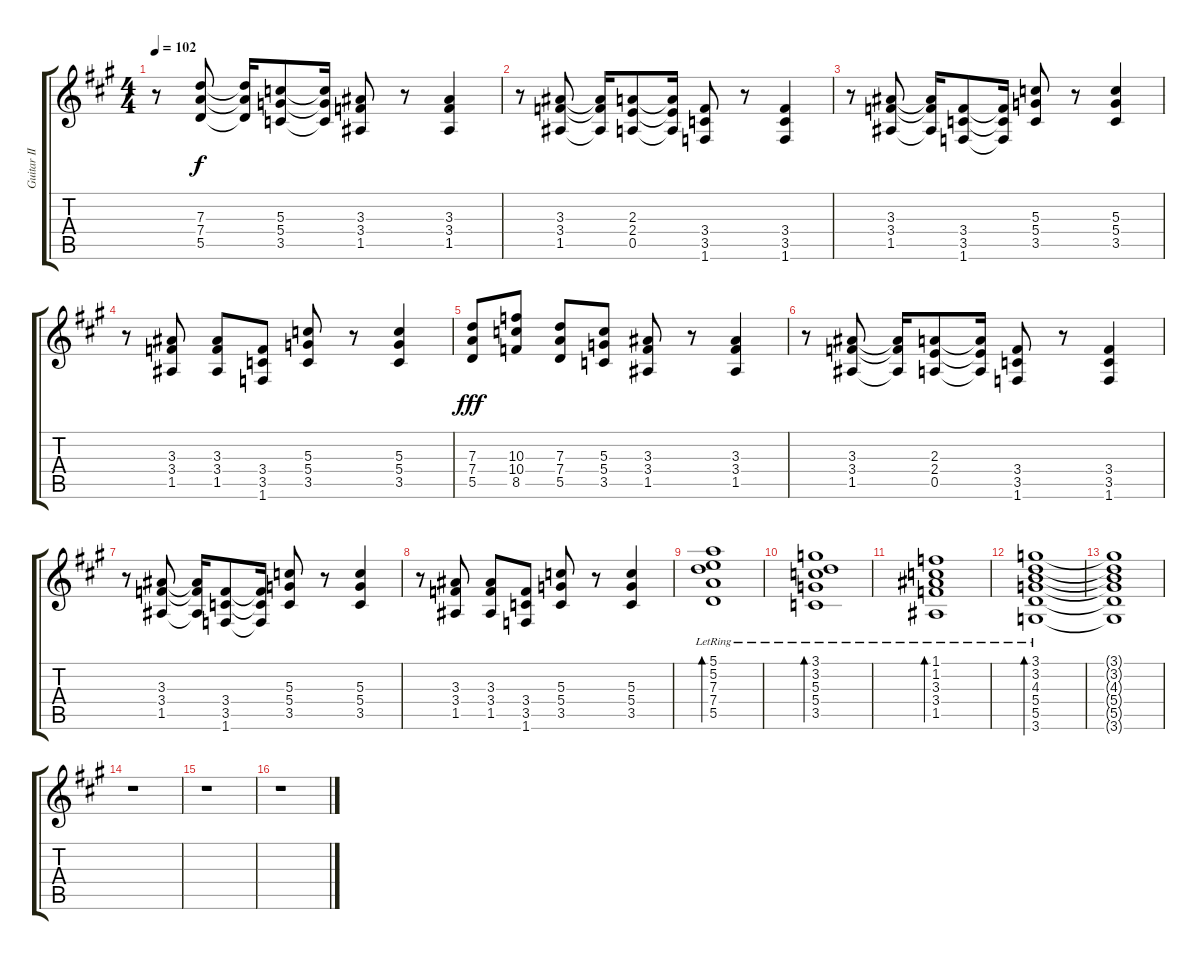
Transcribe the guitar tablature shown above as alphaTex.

\track ("Guitar II" "Guitar II") {instrument overdrivenguitar}
\staff {score tabs}
\tuning (E4 B3 G3 D3 A2 E2) {hide}
\ts (4 4)
\tempo 102
\clef g2
\ks a
r.8{dy f} (7.3 7.4 5.5).8 (7.3{t} 7.4{t} 5.5{t}).16 (5.3 5.4 3.5).8 (5.3{t} 5.4{t} 3.5{t}).16 (3.3 3.4 1.5).8 r.8 (3.3 3.4 1.5).4 |
r.8 (3.3 3.4 1.5).8 (3.3{t} 3.4{t} 1.5{t}).16 (2.3 2.4 0.5).8 (2.3{t} 2.4{t} 0.5{t}).16 (3.4 3.5 1.6).8 r.8 (3.4 3.5 1.6).4 |
r.8 (3.3 3.4 1.5).8 (3.3{t} 3.4{t} 1.5{t}).16 (3.4 3.5 1.6).8 (3.4{t} 3.5{t} 1.6{t}).16 (5.3 5.4 3.5).8 r.8 (5.3 5.4 3.5).4 |
r.8 (3.3 3.4 1.5).8 (3.3 3.4 1.5).8 (3.4 3.5 1.6).8 (5.3 5.4 3.5).8 r.8 (5.3 5.4 3.5).4 |
(7.3 7.4 5.5).8{dy fff} (10.3 10.4 8.5).8 (7.3 7.4 5.5).8 (5.3 5.4 3.5).8 (3.3 3.4 1.5).8 r.8 (3.3 3.4 1.5).4 |
r.8 (3.3 3.4 1.5).8 (3.3{t} 3.4{t} 1.5{t}).16 (2.3 2.4 0.5).8 (2.3{t} 2.4{t} 0.5{t}).16 (3.4 3.5 1.6).8 r.8 (3.4 3.5 1.6).4 |
r.8 (3.3 3.4 1.5).8 (3.3{t} 3.4{t} 1.5{t}).16 (3.4 3.5 1.6).8 (3.4{t} 3.5{t} 1.6{t}).16 (5.3 5.4 3.5).8 r.8 (5.3 5.4 3.5).4 |
r.8 (3.3 3.4 1.5).8 (3.3 3.4 1.5).8 (3.4 3.5 1.6).8 (5.3 5.4 3.5).8 r.8 (5.3 5.4 3.5).4 |
(5.1{lr} 5.2{lr} 7.3{lr} 7.4{lr} 5.5{lr}).1{bd 30} |
(3.1{lr} 3.2{lr} 5.3{lr} 5.4{lr} 3.5{lr}).1{bd 30} |
(1.1{lr} 1.2{lr} 3.3{lr} 3.4{lr} 1.5{lr}).1{bd 30} |
(3.1{lr} 3.2{lr} 4.3{lr} 5.4{lr} 5.5{lr} 3.6{lr}).1{bd 30} |
(3.1{t} 3.2{t} 4.3{t} 5.4{t} 5.5{t} 3.6{t}).1 |
r.1 |
r.1 |
r.1
